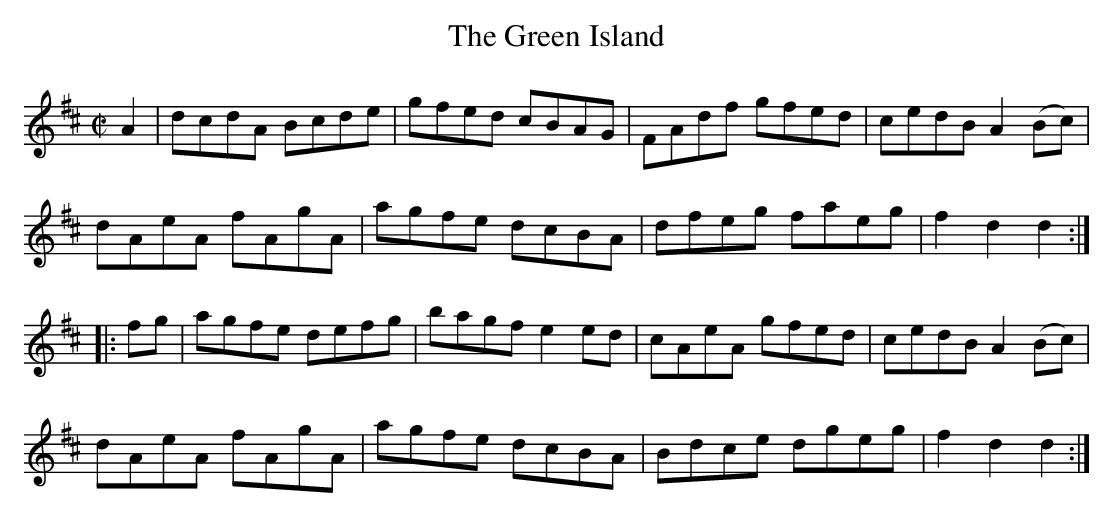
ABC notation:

X:1
T: The Green Island
M: C|
L: 1/8
K: D
   A2 | dcdA Bcde | gfed cBAG  | FAdf gfed | cedB A2 (Bc) |
        dAeA fAgA | agfe dcBA  | dfeg faeg | f2 d2 d2    :|
|: fg | agfe defg | bagf e2 ed | cAeA gfed | cedB A2 (Bc) |
        dAeA fAgA | agfe dcBA  | Bdce dgeg | f2 d2 d2    :|
